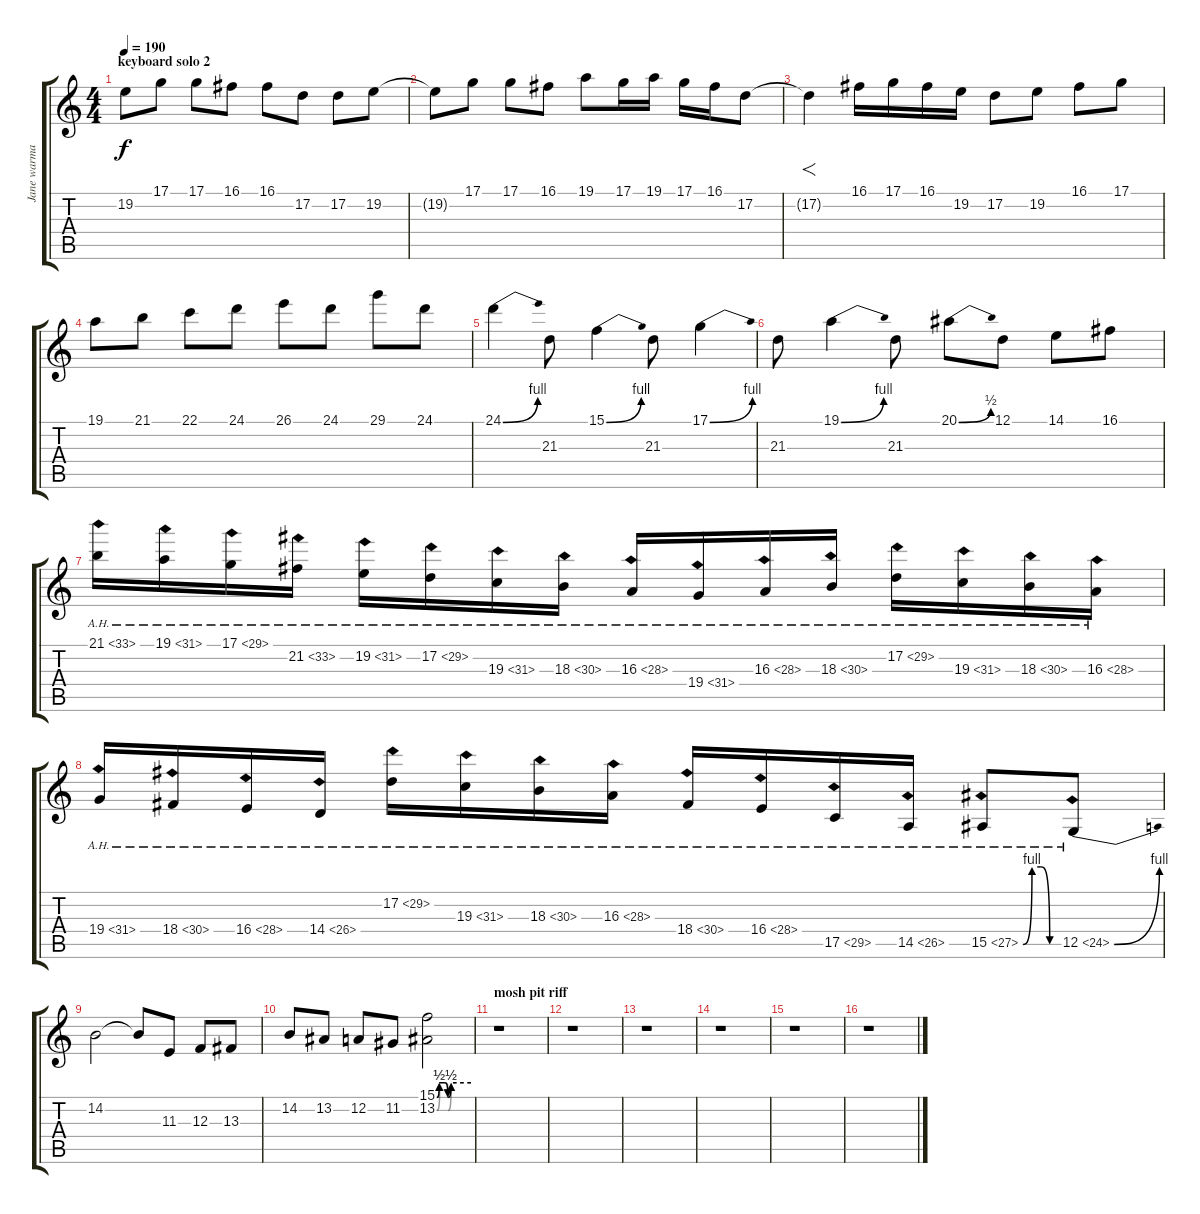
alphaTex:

\track ("Jane warman" "Jane warma") {instrument lead2sawtooth}
\staff {score tabs}
\tuning (D4 A3 F3 C3 G2 C2) {hide}
\ts (4 4)
\section ("" "keyboard solo 2")
\tempo 190
\clef g2
\ks c
19.2.8{dy f volume 16 balance 8 instrument lead2sawtooth} 17.1.8 17.1.8 16.1.8 16.1.8 17.2.8 17.2.8 19.2.8 |
19.2{t}.8 17.1.8 17.1.8 16.1.8 19.1.8 17.1.16 19.1.16 17.1.16 16.1.16 17.2.8 |
17.2{t}.4{f} 16.1.16 17.1.16 16.1.16 19.2.16 17.2.8 19.2.8 16.1.8 17.1.8 |
19.1.8 21.1.8 22.1.8 24.1.8 26.1.8 24.1.8 29.1.8 24.1.8 |
24.1{be (bend 0 0 60 4)}.4 21.3.8 15.1{be (bend 0 0 60 4)}.4 21.3.8 17.1{be (bend 0 0 60 4)}.4 |
21.3.8 19.1{be (bend 0 0 60 4)}.4 21.3.8 20.1{be (bend 0 0 60 2)}.8 12.1.8 14.1.8 16.1.8 |
21.1{ah 12}.16 19.1{ah 12}.16 17.1{ah 12}.16 21.2{ah 12}.16 19.2{ah 12}.16 17.2{ah 12}.16 19.3{ah 12}.16 18.3{ah 12}.16 16.3{ah 12}.16 19.4{ah 12}.16 16.3{ah 12}.16 18.3{ah 12}.16 17.2{ah 12}.16 19.3{ah 12}.16 18.3{ah 12}.16 16.3{ah 12}.16 |
19.4{ah 12}.16 18.4{ah 12}.16 16.4{ah 12}.16 14.4{ah 12}.16 17.2{ah 12}.16 19.3{ah 12}.16 18.3{ah 12}.16 16.3{ah 12}.16 18.4{ah 12}.16 16.4{ah 12}.16 17.5{ah 12}.16 14.5{ah 12}.16 15.5{be (custom 0 0 15 4 30 4 45 0 60 0) ah 12}.8 12.5{be (bend 0 0 60 4) ah 12}.8 |
14.2.2 14.2{t}.8 11.3.8 12.3.8 13.3.8 |
14.2.8 13.2.8 12.2.8 11.2.8 (15.1{be (custom 0 0 4 2 14 2 19 0 25 2 60 2)} 13.2{be (custom 0 0 5 2 15 2 20 0 25 2 60 2)}).2 |
\section ("" "mosh pit riff")
r.1 |
r.1 |
r.1 |
r.1 |
r.1 |
r.1
